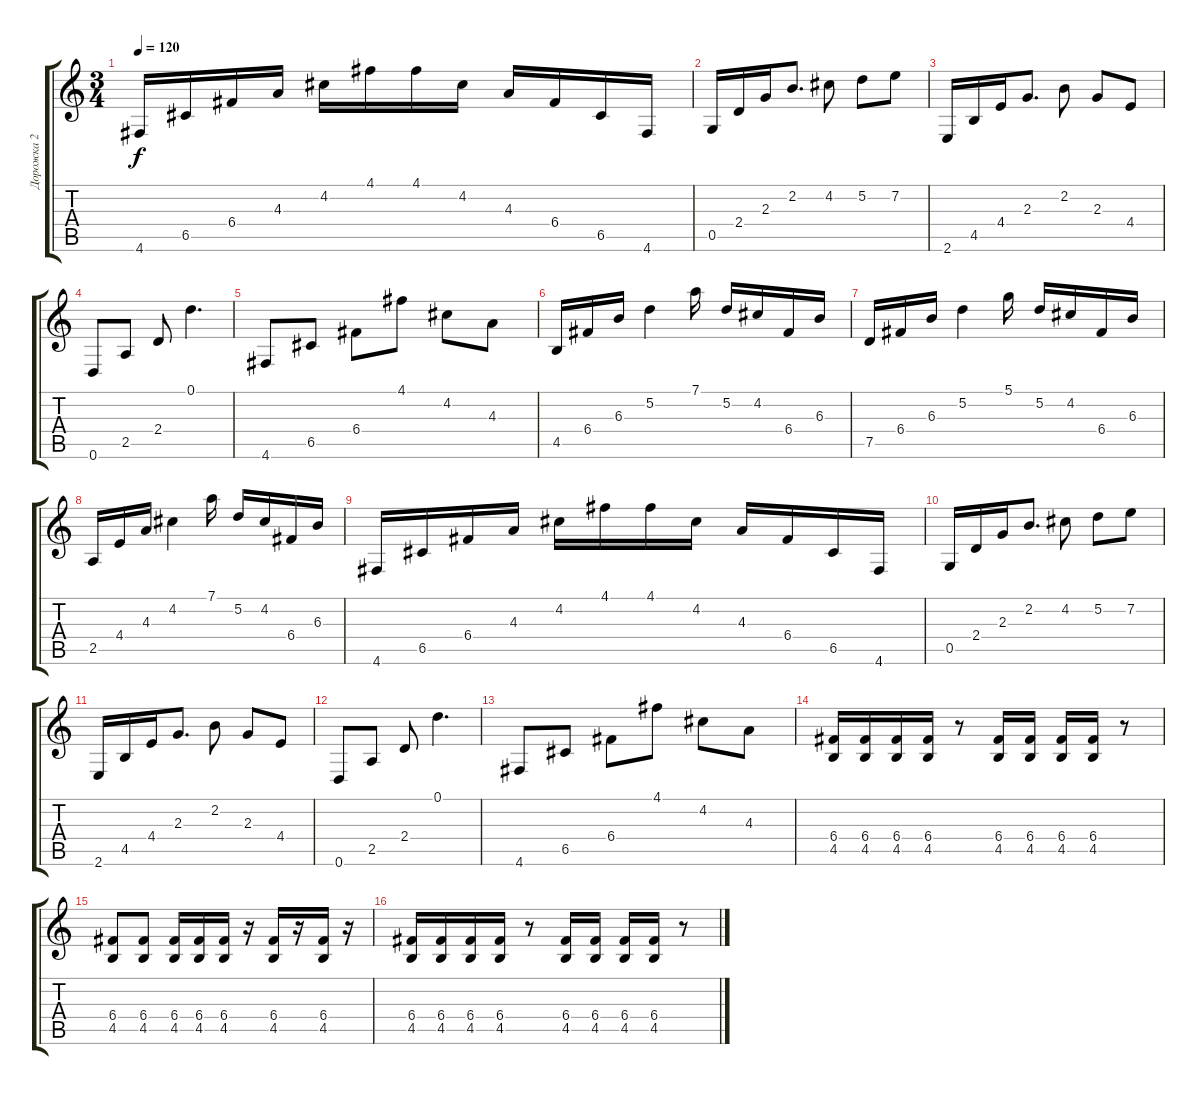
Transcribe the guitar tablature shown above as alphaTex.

\track ("Дорожка 2" "Дорожка 2") {instrument distortionguitar}
\staff {score tabs}
\tuning (D4 A3 F3 C3 G2 D2) {hide}
\ts (3 4)
\tempo 120
\clef g2
\ks c
4.6.16{dy f} 6.5.16 6.4.16 4.3.16 4.2.16 4.1.16 4.1.16 4.2.16 4.3.16 6.4.16 6.5.16 4.6.16 |
0.5.16 2.4.16 2.3.16 2.2.8{d} 4.2.8 5.2.8 7.2.8 |
2.6.16 4.5.16 4.4.16 2.3.8{d} 2.2.8 2.3.8 4.4.8 |
0.6.8 2.5.8 2.4.8 0.1.4{d} |
4.6.8 6.5.8 6.4.8 4.1.8 4.2.8 4.3.8 |
4.5.16 6.4.16 6.3.16 5.2.4 7.1.16 5.2.16 4.2.16 6.4.16 6.3.16 |
7.5.16 6.4.16 6.3.16 5.2.4 5.1.16 5.2.16 4.2.16 6.4.16 6.3.16 |
2.5.16 4.4.16 4.3.16 4.2.4 7.1.16 5.2.16 4.2.16 6.4.16 6.3.16 |
4.6.16 6.5.16 6.4.16 4.3.16 4.2.16 4.1.16 4.1.16 4.2.16 4.3.16 6.4.16 6.5.16 4.6.16 |
0.5.16 2.4.16 2.3.16 2.2.8{d} 4.2.8 5.2.8 7.2.8 |
2.6.16 4.5.16 4.4.16 2.3.8{d} 2.2.8 2.3.8 4.4.8 |
0.6.8 2.5.8 2.4.8 0.1.4{d} |
4.6.8 6.5.8 6.4.8 4.1.8 4.2.8 4.3.8 |
(6.4 4.5).16 (6.4 4.5).16 (6.4 4.5).16 (6.4 4.5).16 r.8 (6.4 4.5).16 (6.4 4.5).16 (6.4 4.5).16 (6.4 4.5).16 r.8 |
(6.4 4.5).8 (6.4 4.5).8 (6.4 4.5).16 (6.4 4.5).16 (6.4 4.5).16 r.16 (6.4 4.5).16 r.16 (6.4 4.5).16 r.16 |
(6.4 4.5).16 (6.4 4.5).16 (6.4 4.5).16 (6.4 4.5).16 r.8 (6.4 4.5).16 (6.4 4.5).16 (6.4 4.5).16 (6.4 4.5).16 r.8
